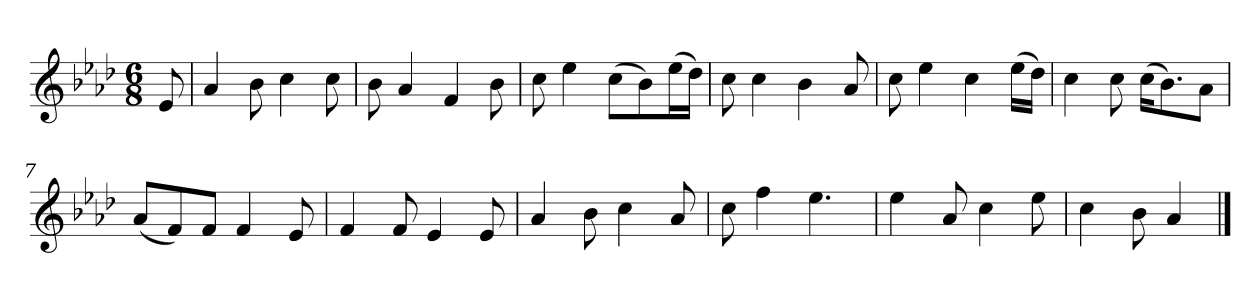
**kern
*part1
*staff1
*clefG2
*k[b-e-a-d-]
*A-:
*M6/8
*MM84
=
8e-
=1
4a-
8b-
4cc
8cc
=2
8b-
4a-
4f
8b-
=3
8cc
4ee-
(8cc\L
8b-\)
(16ee-\L
16dd-\JJ)
=4
8cc
4cc
4b-
8a-
=5
8cc
4ee-
4cc
(16ee-\LL
16dd-\JJ)
=6
4cc
8cc
(16cc\KL
8.b-\)
8a-\J
=7
(8a-/L
8f/)
8f/J
4f
8e-
=8
4f
8f
4e-
8e-
=9
4a-
8b-
4cc
8a-
=10
8cc
4ff
4.ee-
=11
4ee-
8a-
4cc
8ee-
=12
4cc
8b-
4a-
==
*-
